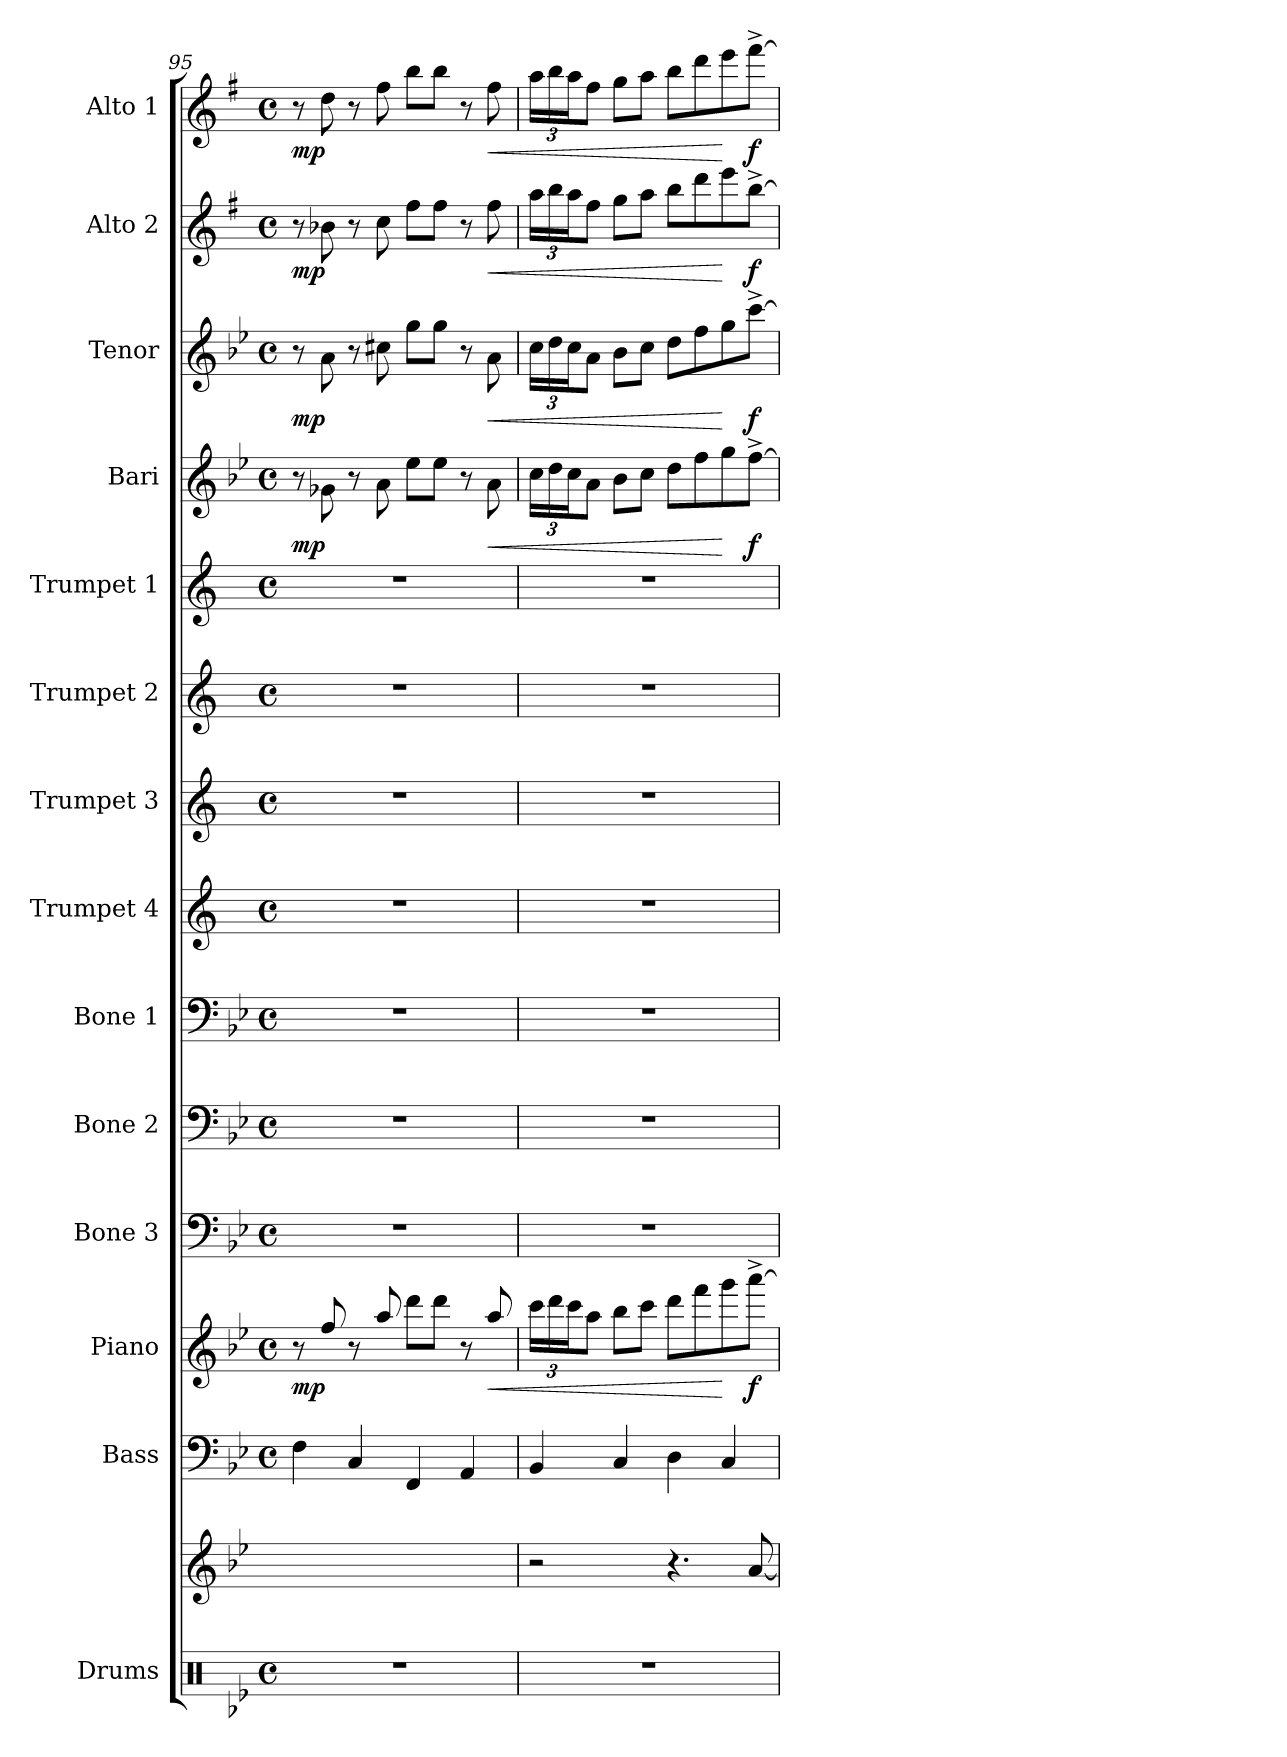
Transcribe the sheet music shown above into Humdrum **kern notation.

**kern	**kern	**kern	**kern	**dynam	**kern	**kern	**kern	**kern	**kern	**kern	**kern	**kern	**dynam	**kern	**dynam	**kern	**dynam	**kern	**dynam
*part15	*part14	*part13	*part12	*part12	*part11	*part10	*part9	*part8	*part7	*part6	*part5	*part4	*part4	*part3	*part3	*part2	*part2	*part1	*part1
*staff15	*staff14	*staff13	*staff12	*staff12	*staff11	*staff10	*staff9	*staff8	*staff7	*staff6	*staff5	*staff4	*staff4	*staff3	*staff3	*staff2	*staff2	*staff1	*staff1
*I"Drums	*	*I"Bass	*I"Piano	*	*I"Bone 3	*I"Bone 2	*I"Bone 1	*I"Trumpet 4	*I"Trumpet 3	*I"Trumpet 2	*I"Trumpet 1	*I"Bari	*	*I"Tenor	*	*I"Alto 2	*	*I"Alto 1	*
*	*	*	*	*	*	*	*	*I'Tpt	*	*I'Tpt	*I'Tpt	*	*	*	*	*	*	*	*
*clefX	*clefG2	*clefF4	*clefG2	*	*clefF4	*clefF4	*clefF4	*clefG2	*clefG2	*clefG2	*clefG2	*clefG2	*	*clefG2	*	*clefG2	*	*clefG2	*
*	*	*ITrd7c12	*ITrd8c14	*	*	*	*	*ITrd1c2	*ITrd1c2	*ITrd1c2	*ITrd1c2	*ITrd12c21	*	*ITrd8c14	*	*ITrd5c9	*	*ITrd5c9	*
*k[b-e-]	*k[b-e-]	*k[b-e-]	*k[b-e-]	*	*k[b-e-]	*k[b-e-]	*k[b-e-]	*k[b-e-]	*k[b-e-]	*k[b-e-]	*k[b-e-]	*k[b-e-]	*	*k[b-e-]	*	*k[b-e-]	*	*k[b-e-]	*
*B-:	*B-:	*B-:	*B-:	*	*B-:	*B-:	*B-:	*B-:	*B-:	*B-:	*B-:	*B-:	*	*B-:	*	*B-:	*	*B-:	*
*M4/4	*	*M4/4	*M4/4	*	*M4/4	*M4/4	*M4/4	*M4/4	*M4/4	*M4/4	*M4/4	*M4/4	*	*M4/4	*	*M4/4	*	*M4/4	*
*met(c)	*	*met(c)	*met(c)	*	*met(c)	*met(c)	*met(c)	*met(c)	*met(c)	*met(c)	*met(c)	*met(c)	*	*met(c)	*	*met(c)	*	*met(c)	*
=95	=95	=95	=95	=95	=95	=95	=95	=95	=95	=95	=95	=95	=95	=95	=95	=95	=95	=95	=95
!	!	!	!	!LO:DY:b	!	!	!	!	!	!	!	!	!LO:DY:b	!	!LO:DY:b	!	!LO:DY:b	!	!LO:DY:b
1r	1ryy	4FF\	8r	mp	1r	1r	1r	1r	1r	1r	1r	8r	mp	8r	mp	8r	mp	8r	mp
.	.	.	8f/	.	.	.	.	.	.	.	.	8G-X\	.	8A\	.	8d-X\	.	8f\	.
.	.	4CC/	8r	.	.	.	.	.	.	.	.	8r	.	8r	.	8r	.	8r	.
.	.	.	8a/	.	.	.	.	.	.	.	.	8A\	.	8c#X\	.	8e-\	.	8a\	.
.	.	4FFF/	8dd\L	.	.	.	.	.	.	.	.	8e-\L	.	8g\L	.	8a\L	.	8dd\L	.
.	.	.	8dd\J	.	.	.	.	.	.	.	.	8e-\J	.	8g\J	.	8a\J	.	8dd\J	.
.	.	4AAA/	8r	.	.	.	.	.	.	.	.	8r	.	8r	.	8r	.	8r	.
!	!	!	!	!LO:HP:b	!	!	!	!	!	!	!	!	!LO:HP:b	!	!LO:HP:b	!	!LO:HP:b	!	!LO:HP:b
.	.	.	8a/	<	.	.	.	.	.	.	.	8A\	<	8A\	<	8a\	<	8a\	<
=96	=96	=96	=96	=96	=96	=96	=96	=96	=96	=96	=96	=96	=96	=96	=96	=96	=96	=96	=96
1r	2r	4BBB-/	24cc\LL	.	1r	1r	1r	1r	1r	1r	1r	24c\LL	.	24c\LL	.	24cc\LL	.	24cc\LL	.
.	.	.	24dd\	.	.	.	.	.	.	.	.	24d\	.	24d\	.	24dd\	.	24dd\	.
.	.	.	24cc\J	.	.	.	.	.	.	.	.	24c\J	.	24c\J	.	24cc\J	.	24cc\J	.
.	.	.	8a\J	.	.	.	.	.	.	.	.	8A\J	.	8A\J	.	8a\J	.	8a\J	.
.	.	4CC/	8b-\L	.	.	.	.	.	.	.	.	8B-\L	.	8B-\L	.	8b-\L	.	8b-\L	.
.	.	.	8cc\J	.	.	.	.	.	.	.	.	8c\J	.	8c\J	.	8cc\J	.	8cc\J	.
.	4.r	4DD\	8dd\L	.	.	.	.	.	.	.	.	8d\L	.	8d\L	.	8dd\L	.	8dd\L	.
.	.	.	8ff\	.	.	.	.	.	.	.	.	8f\	.	8f\	.	8ff\	.	8ff\	.
.	.	4CC/	8gg\	[	.	.	.	.	.	.	.	8g\	[	8g\	[	8gg\	[	8gg\	[
!	!	!	!	!LO:DY:b	!	!	!	!	!	!	!	!	!LO:DY:b	!	!LO:DY:b	!	!LO:DY:b	!	!LO:DY:b
.	[8a/	.	[8aa^>\J	f	.	.	.	.	.	.	.	[8f^>\J	f	[8cc^>\J	f	[8dd^>\J	f	[8aa^>\J	f
=	=	=	=	=	=	=	=	=	=	=	=	=	=	=	=	=	=	=	=
*-	*-	*-	*-	*-	*-	*-	*-	*-	*-	*-	*-	*-	*-	*-	*-	*-	*-	*-	*-
